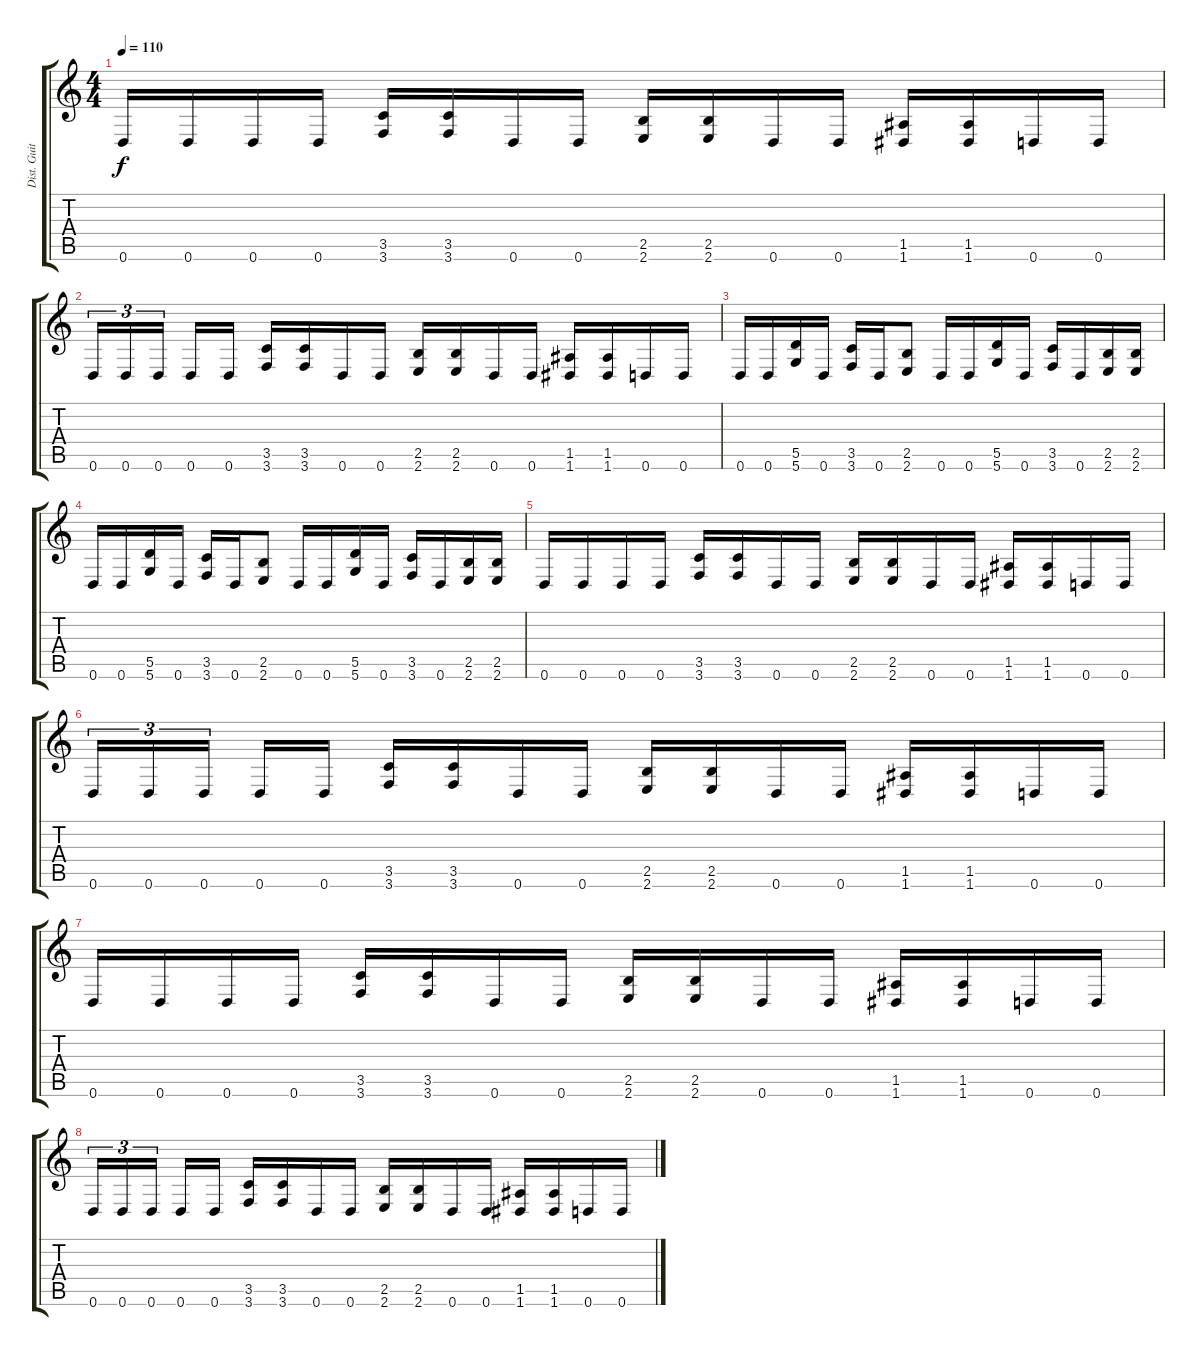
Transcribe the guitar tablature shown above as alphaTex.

\track ("Dist. Guitar/Solo Guitar" "Dist. Guit") {instrument distortionguitar}
\staff {score tabs}
\tuning (E4 B3 G3 D3 A2 D2) {hide}
\ts (4 4)
\tempo 110
\clef g2
\ks c
0.6.16{dy f} 0.6.16 0.6.16 0.6.16 (3.5 3.6).16 (3.5 3.6).16 0.6.16 0.6.16 (2.5 2.6).16 (2.5 2.6).16 0.6.16 0.6.16 (1.5 1.6).16 (1.5 1.6).16 0.6.16 0.6.16 |
0.6.16{tu (3 2)} 0.6.16{tu (3 2)} 0.6.16{tu (3 2) beam splitsecondary} 0.6.16 0.6.16 (3.5 3.6).16 (3.5 3.6).16 0.6.16 0.6.16 (2.5 2.6).16 (2.5 2.6).16 0.6.16 0.6.16 (1.5 1.6).16 (1.5 1.6).16 0.6.16 0.6.16 |
0.6.16 0.6.16 (5.5 5.6).16 0.6.16 (3.5 3.6).16 0.6.16 (2.5 2.6).8 0.6.16 0.6.16 (5.5 5.6).16 0.6.16 (3.5 3.6).16 0.6.16 (2.5 2.6).16 (2.5 2.6).16 |
0.6.16 0.6.16 (5.5 5.6).16 0.6.16 (3.5 3.6).16 0.6.16 (2.5 2.6).8 0.6.16 0.6.16 (5.5 5.6).16 0.6.16 (3.5 3.6).16 0.6.16 (2.5 2.6).16 (2.5 2.6).16 |
0.6.16 0.6.16 0.6.16 0.6.16 (3.5 3.6).16 (3.5 3.6).16 0.6.16 0.6.16 (2.5 2.6).16 (2.5 2.6).16 0.6.16 0.6.16 (1.5 1.6).16 (1.5 1.6).16 0.6.16 0.6.16 |
0.6.16{tu (3 2)} 0.6.16{tu (3 2)} 0.6.16{tu (3 2) beam splitsecondary} 0.6.16 0.6.16 (3.5 3.6).16 (3.5 3.6).16 0.6.16 0.6.16 (2.5 2.6).16 (2.5 2.6).16 0.6.16 0.6.16 (1.5 1.6).16 (1.5 1.6).16 0.6.16 0.6.16 |
0.6.16 0.6.16 0.6.16 0.6.16 (3.5 3.6).16 (3.5 3.6).16 0.6.16 0.6.16 (2.5 2.6).16 (2.5 2.6).16 0.6.16 0.6.16 (1.5 1.6).16 (1.5 1.6).16 0.6.16 0.6.16 |
0.6.16{tu (3 2)} 0.6.16{tu (3 2)} 0.6.16{tu (3 2) beam splitsecondary} 0.6.16 0.6.16 (3.5 3.6).16 (3.5 3.6).16 0.6.16 0.6.16 (2.5 2.6).16 (2.5 2.6).16 0.6.16 0.6.16 (1.5 1.6).16 (1.5 1.6).16 0.6.16 0.6.16
